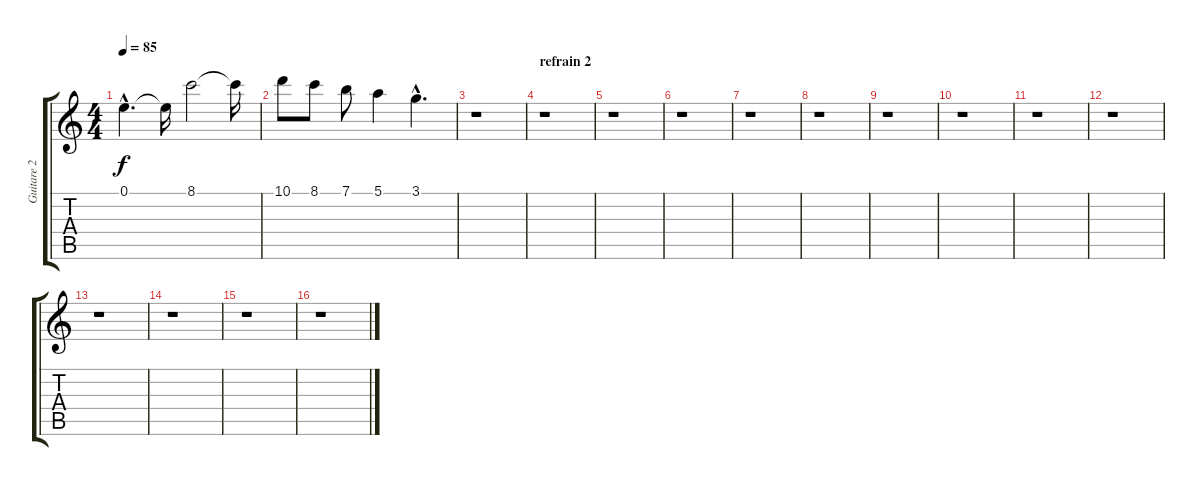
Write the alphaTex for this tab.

\track ("Guitare 2" "Guitare 2") {instrument electricguitarclean}
\staff {score tabs}
\tuning (E4 B3 G3 D3 A2 E2) {hide}
\ts (4 4)
\tempo 85
\clef g2
\ks c
0.1{hac}.4{d dy f} 0.1{t}.16 8.1.2 8.1{t}.16 |
10.1.8 8.1.8 7.1.8 5.1.4 3.1{hac}.4{d} |
r.1 |
\section ("" "refrain 2")
r.1 |
r.1 |
r.1 |
r.1 |
r.1 |
r.1 |
r.1 |
r.1 |
r.1 |
r.1 |
r.1 |
r.1 |
r.1
